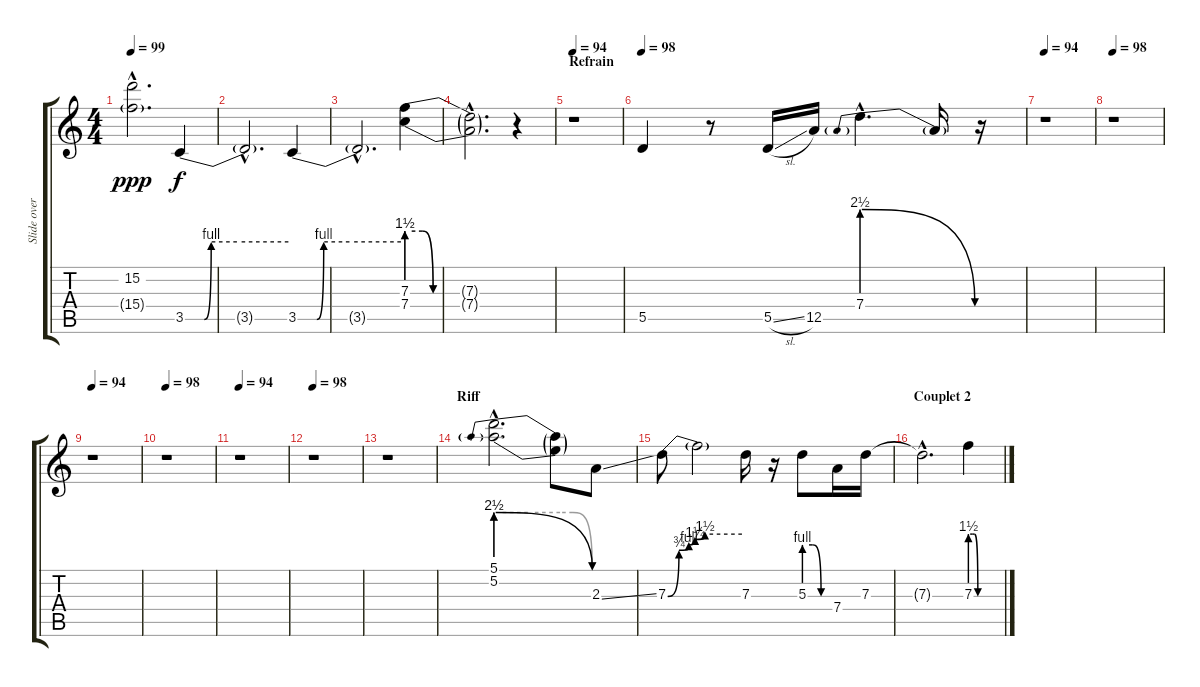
\track ("Slide overdubs" "Slide over") {instrument overdrivenguitar}
\staff {score tabs}
\tuning (E4 B3 G3 D3 A2 E2) {hide}
\ts (4 4)
\tempo 99
\clef g2
\ks c
(15.2{hac} 15.4{g hac}).2{d dy ppp} 3.5{be (custom 0 0 8 0 11 0 15 4 30 4 60 4)}.4{dy f} |
3.5{hac t}.2{d} 3.5{be (custom 0 0 8 0 11 0 15 4 30 4 60 4)}.4 |
3.5{hac t}.2{d} (7.3{be (custom 0 6 9 6 15 0 30 0 45 0 60 0)} 7.4{be (custom 0 6 9 6 15 0 30 0 60 0)}).4 |
(7.3{hac t} 7.4{hac t}).2{d} r.4 |
\section ("" "Refrain")
\tempo 94
r.1 |
\tempo 98
5.5.4 r.8 5.5{sl}.16 12.5.16 7.4{be (prebendrelease 0 10 60 0) hac}.4{d} 7.4{t}.16 r.16 |
\tempo 94
r.1 |
\tempo 98
r.1 |
\tempo 94
r.1 |
\tempo 98
r.1 |
\tempo 94
r.1 |
\tempo 98
r.1 |
r.1 |
\section ("" "Riff")
(5.1{be (prebendrelease 0 10 60 0) hac} 5.2{be (custom 0 10 20 10 40 10 48 10 60 0) hac}).2{d} (5.1{t} 5.2{t}).8 2.3{ss}.8 |
7.3{be (custom 0 0 9 3 17 4 22 5 30 6 60 6)}.8 7.3{t}.2 7.3.16 r.16 5.3{be (custom 0 4 20 4 40 0 60 0)}.8 7.4.16 7.3.16 |
\section ("" "Couplet 2")
7.3{hac t}.2{d} 7.3{be (custom 0 6 5 6 8 6 15 0 20 0 60 0)}.4
